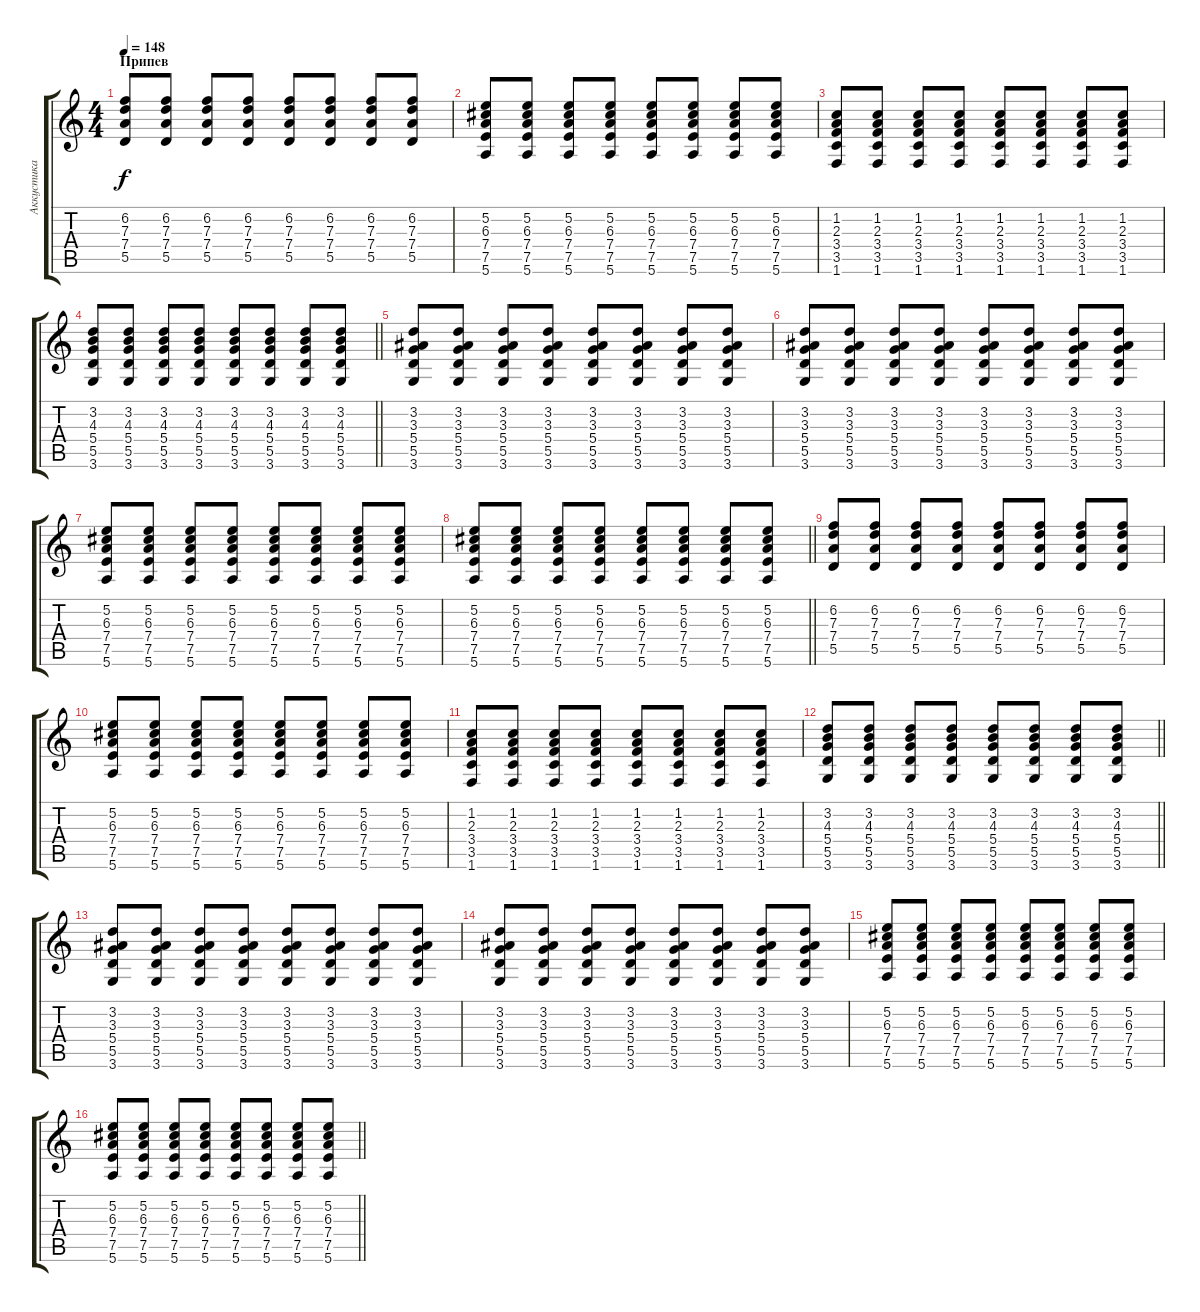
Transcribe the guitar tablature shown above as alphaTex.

\track ("Аккустика" "Аккустика") {instrument acousticguitarsteel}
\staff {score tabs}
\tuning (E4 B3 G3 D3 A2 E2) {hide}
\ts (4 4)
\section ("" "Припев")
\tempo 148
\clef g2
\ks c
(6.2 7.3 7.4 5.5).8{dy f} (6.2 7.3 7.4 5.5).8 (6.2 7.3 7.4 5.5).8 (6.2 7.3 7.4 5.5).8 (6.2 7.3 7.4 5.5).8 (6.2 7.3 7.4 5.5).8 (6.2 7.3 7.4 5.5).8 (6.2 7.3 7.4 5.5).8 |
(5.2 6.3 7.4 7.5 5.6).8 (5.2 6.3 7.4 7.5 5.6).8 (5.2 6.3 7.4 7.5 5.6).8 (5.2 6.3 7.4 7.5 5.6).8 (5.2 6.3 7.4 7.5 5.6).8 (5.2 6.3 7.4 7.5 5.6).8 (5.2 6.3 7.4 7.5 5.6).8 (5.2 6.3 7.4 7.5 5.6).8 |
(1.2 2.3 3.4 3.5 1.6).8 (1.2 2.3 3.4 3.5 1.6).8 (1.2 2.3 3.4 3.5 1.6).8 (1.2 2.3 3.4 3.5 1.6).8 (1.2 2.3 3.4 3.5 1.6).8 (1.2 2.3 3.4 3.5 1.6).8 (1.2 2.3 3.4 3.5 1.6).8 (1.2 2.3 3.4 3.5 1.6).8 |
\barLineRight lightlight
(3.2 4.3 5.4 5.5 3.6).8 (3.2 4.3 5.4 5.5 3.6).8 (3.2 4.3 5.4 5.5 3.6).8 (3.2 4.3 5.4 5.5 3.6).8 (3.2 4.3 5.4 5.5 3.6).8 (3.2 4.3 5.4 5.5 3.6).8 (3.2 4.3 5.4 5.5 3.6).8 (3.2 4.3 5.4 5.5 3.6).8 |
(3.2 3.3 5.4 5.5 3.6).8 (3.2 3.3 5.4 5.5 3.6).8 (3.2 3.3 5.4 5.5 3.6).8 (3.2 3.3 5.4 5.5 3.6).8 (3.2 3.3 5.4 5.5 3.6).8 (3.2 3.3 5.4 5.5 3.6).8 (3.2 3.3 5.4 5.5 3.6).8 (3.2 3.3 5.4 5.5 3.6).8 |
(3.2 3.3 5.4 5.5 3.6).8 (3.2 3.3 5.4 5.5 3.6).8 (3.2 3.3 5.4 5.5 3.6).8 (3.2 3.3 5.4 5.5 3.6).8 (3.2 3.3 5.4 5.5 3.6).8 (3.2 3.3 5.4 5.5 3.6).8 (3.2 3.3 5.4 5.5 3.6).8 (3.2 3.3 5.4 5.5 3.6).8 |
(5.2 6.3 7.4 7.5 5.6).8 (5.2 6.3 7.4 7.5 5.6).8 (5.2 6.3 7.4 7.5 5.6).8 (5.2 6.3 7.4 7.5 5.6).8 (5.2 6.3 7.4 7.5 5.6).8 (5.2 6.3 7.4 7.5 5.6).8 (5.2 6.3 7.4 7.5 5.6).8 (5.2 6.3 7.4 7.5 5.6).8 |
\barLineRight lightlight
(5.2 6.3 7.4 7.5 5.6).8 (5.2 6.3 7.4 7.5 5.6).8 (5.2 6.3 7.4 7.5 5.6).8 (5.2 6.3 7.4 7.5 5.6).8 (5.2 6.3 7.4 7.5 5.6).8 (5.2 6.3 7.4 7.5 5.6).8 (5.2 6.3 7.4 7.5 5.6).8 (5.2 6.3 7.4 7.5 5.6).8 |
(6.2 7.3 7.4 5.5).8 (6.2 7.3 7.4 5.5).8 (6.2 7.3 7.4 5.5).8 (6.2 7.3 7.4 5.5).8 (6.2 7.3 7.4 5.5).8 (6.2 7.3 7.4 5.5).8 (6.2 7.3 7.4 5.5).8 (6.2 7.3 7.4 5.5).8 |
(5.2 6.3 7.4 7.5 5.6).8 (5.2 6.3 7.4 7.5 5.6).8 (5.2 6.3 7.4 7.5 5.6).8 (5.2 6.3 7.4 7.5 5.6).8 (5.2 6.3 7.4 7.5 5.6).8 (5.2 6.3 7.4 7.5 5.6).8 (5.2 6.3 7.4 7.5 5.6).8 (5.2 6.3 7.4 7.5 5.6).8 |
(1.2 2.3 3.4 3.5 1.6).8 (1.2 2.3 3.4 3.5 1.6).8 (1.2 2.3 3.4 3.5 1.6).8 (1.2 2.3 3.4 3.5 1.6).8 (1.2 2.3 3.4 3.5 1.6).8 (1.2 2.3 3.4 3.5 1.6).8 (1.2 2.3 3.4 3.5 1.6).8 (1.2 2.3 3.4 3.5 1.6).8 |
\barLineRight lightlight
(3.2 4.3 5.4 5.5 3.6).8 (3.2 4.3 5.4 5.5 3.6).8 (3.2 4.3 5.4 5.5 3.6).8 (3.2 4.3 5.4 5.5 3.6).8 (3.2 4.3 5.4 5.5 3.6).8 (3.2 4.3 5.4 5.5 3.6).8 (3.2 4.3 5.4 5.5 3.6).8 (3.2 4.3 5.4 5.5 3.6).8 |
(3.2 3.3 5.4 5.5 3.6).8 (3.2 3.3 5.4 5.5 3.6).8 (3.2 3.3 5.4 5.5 3.6).8 (3.2 3.3 5.4 5.5 3.6).8 (3.2 3.3 5.4 5.5 3.6).8 (3.2 3.3 5.4 5.5 3.6).8 (3.2 3.3 5.4 5.5 3.6).8 (3.2 3.3 5.4 5.5 3.6).8 |
(3.2 3.3 5.4 5.5 3.6).8 (3.2 3.3 5.4 5.5 3.6).8 (3.2 3.3 5.4 5.5 3.6).8 (3.2 3.3 5.4 5.5 3.6).8 (3.2 3.3 5.4 5.5 3.6).8 (3.2 3.3 5.4 5.5 3.6).8 (3.2 3.3 5.4 5.5 3.6).8 (3.2 3.3 5.4 5.5 3.6).8 |
(5.2 6.3 7.4 7.5 5.6).8 (5.2 6.3 7.4 7.5 5.6).8 (5.2 6.3 7.4 7.5 5.6).8 (5.2 6.3 7.4 7.5 5.6).8 (5.2 6.3 7.4 7.5 5.6).8 (5.2 6.3 7.4 7.5 5.6).8 (5.2 6.3 7.4 7.5 5.6).8 (5.2 6.3 7.4 7.5 5.6).8 |
\barLineRight lightlight
(5.2 6.3 7.4 7.5 5.6).8 (5.2 6.3 7.4 7.5 5.6).8 (5.2 6.3 7.4 7.5 5.6).8 (5.2 6.3 7.4 7.5 5.6).8 (5.2 6.3 7.4 7.5 5.6).8 (5.2 6.3 7.4 7.5 5.6).8 (5.2 6.3 7.4 7.5 5.6).8 (5.2 6.3 7.4 7.5 5.6).8
